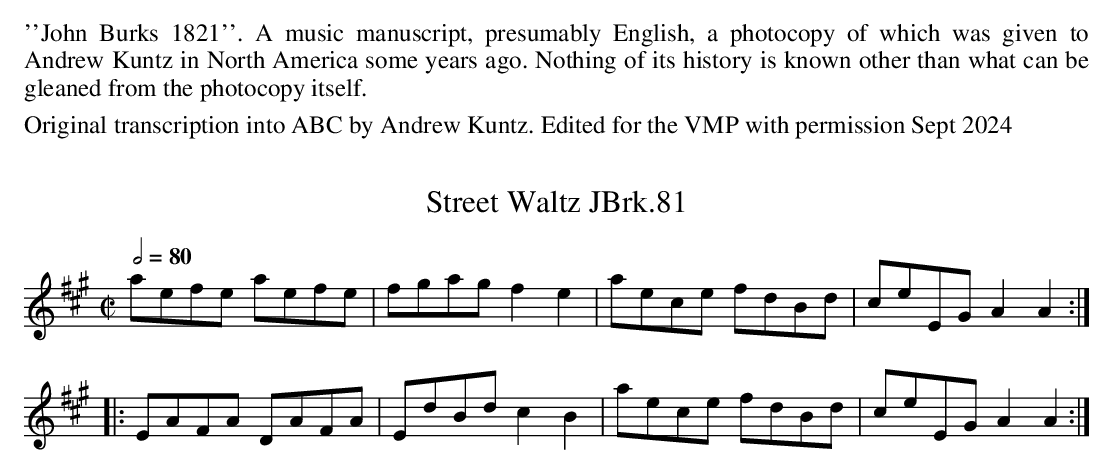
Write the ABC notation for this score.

X:1
T:Street Waltz JBrk.81
Q:1/2=80
M:C|
L:1/8
K:A
aefe aefe|fgag f2e2|aece fdBd|ceEG A2A2:|
|:EAFA DAFA|EdBd c2B2|aece fdBd|ceEG A2A2:|]
